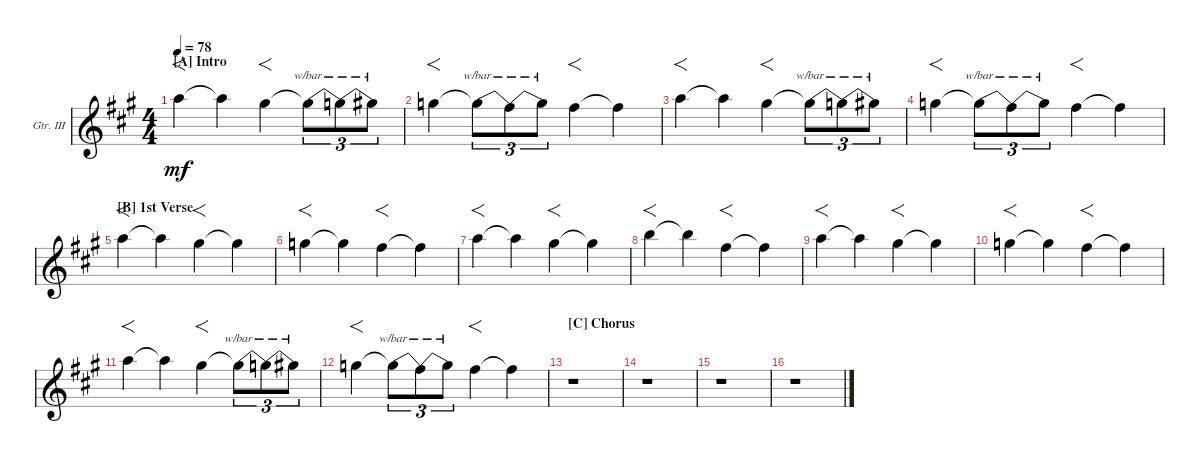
\defaultSystemsLayout 4
\bracketExtendMode groupsimilarinstruments
\firstSystemTrackNameOrientation horizontal
\otherSystemsTrackNameOrientation horizontal
\track ("Guitar III (Pedal Steel)" "Gtr. III") {instrument acousticguitarsteel}
\staff {score}
\tuning (E4 B3 G3 D3 A2 E2)
\ts (4 4)
\section ("A" "Intro")
\tempo 78
\clef g2
\ks a
5.1.4{f dy mf instrument acousticguitarsteel} 5.1{t}.4 4.1.4{f} 4.1{t}.8{tu (3 2) tbe (dive default 30.599999999999998 0 60 -2)} 4.1{t}.8{tu (3 2) tbe (dive default 0 -2 59.4 0)} 4.1{t}.8{tu (3 2) tbe (hold default 0 0 60 0)} |
3.1.4{f} 3.1{t}.8{tu (3 2) tbe (dive default 29.4 0 60 -2)} 3.1{t}.8{tu (3 2) tbe (dive default 0 -2 59.4 0)} 3.1{t}.8{tu (3 2) tbe (hold default 0 0 60 0)} 2.1.4{f} 2.1{t}.4 |
5.1.4{f} 5.1{t}.4 4.1.4{f} 4.1{t}.8{tu (3 2) tbe (dive default 30.599999999999998 0 60 -2)} 4.1{t}.8{tu (3 2) tbe (dive default 0 -2 59.4 0)} 4.1{t}.8{tu (3 2) tbe (hold default 0 0 60 0)} |
3.1.4{f} 3.1{t}.8{tu (3 2) tbe (dive default 29.4 0 60 -2)} 3.1{t}.8{tu (3 2) tbe (dive default 0 -2 59.4 0)} 3.1{t}.8{tu (3 2) tbe (hold default 0 0 60 0)} 2.1.4{f} 2.1{t}.4 |
\section ("B" "1st Verse")
5.1.4{f} 5.1{t}.4 4.1.4{f} 4.1{t}.4 |
3.1.4{f} 3.1{t}.4 2.1.4{f} 2.1{t}.4 |
5.1.4{f} 5.1{t}.4 4.1.4{f} 4.1{t}.4 |
7.1.4{f} 7.1{t}.4 2.1.4{f} 2.1{t}.4 |
5.1.4{f} 5.1{t}.4 4.1.4{f} 4.1{t}.4 |
3.1.4{f} 3.1{t}.4 2.1.4{f} 2.1{t}.4 |
5.1.4{f} 5.1{t}.4 4.1.4{f} 4.1{t}.8{tu (3 2) tbe (dive default 30.599999999999998 0 60 -2)} 4.1{t}.8{tu (3 2) tbe (dive default 0 -2 59.4 0)} 4.1{t}.8{tu (3 2) tbe (hold default 0 0 60 0)} |
3.1.4{f} 3.1{t}.8{tu (3 2) tbe (dive default 29.4 0 60 -2)} 3.1{t}.8{tu (3 2) tbe (dive default 0 -2 59.4 0)} 3.1{t}.8{tu (3 2) tbe (hold default 0 0 60 0)} 2.1.4{f} 2.1{t}.4 |
\section ("C" "Chorus")
r.1 |
r.1 |
r.1 |
r.1
